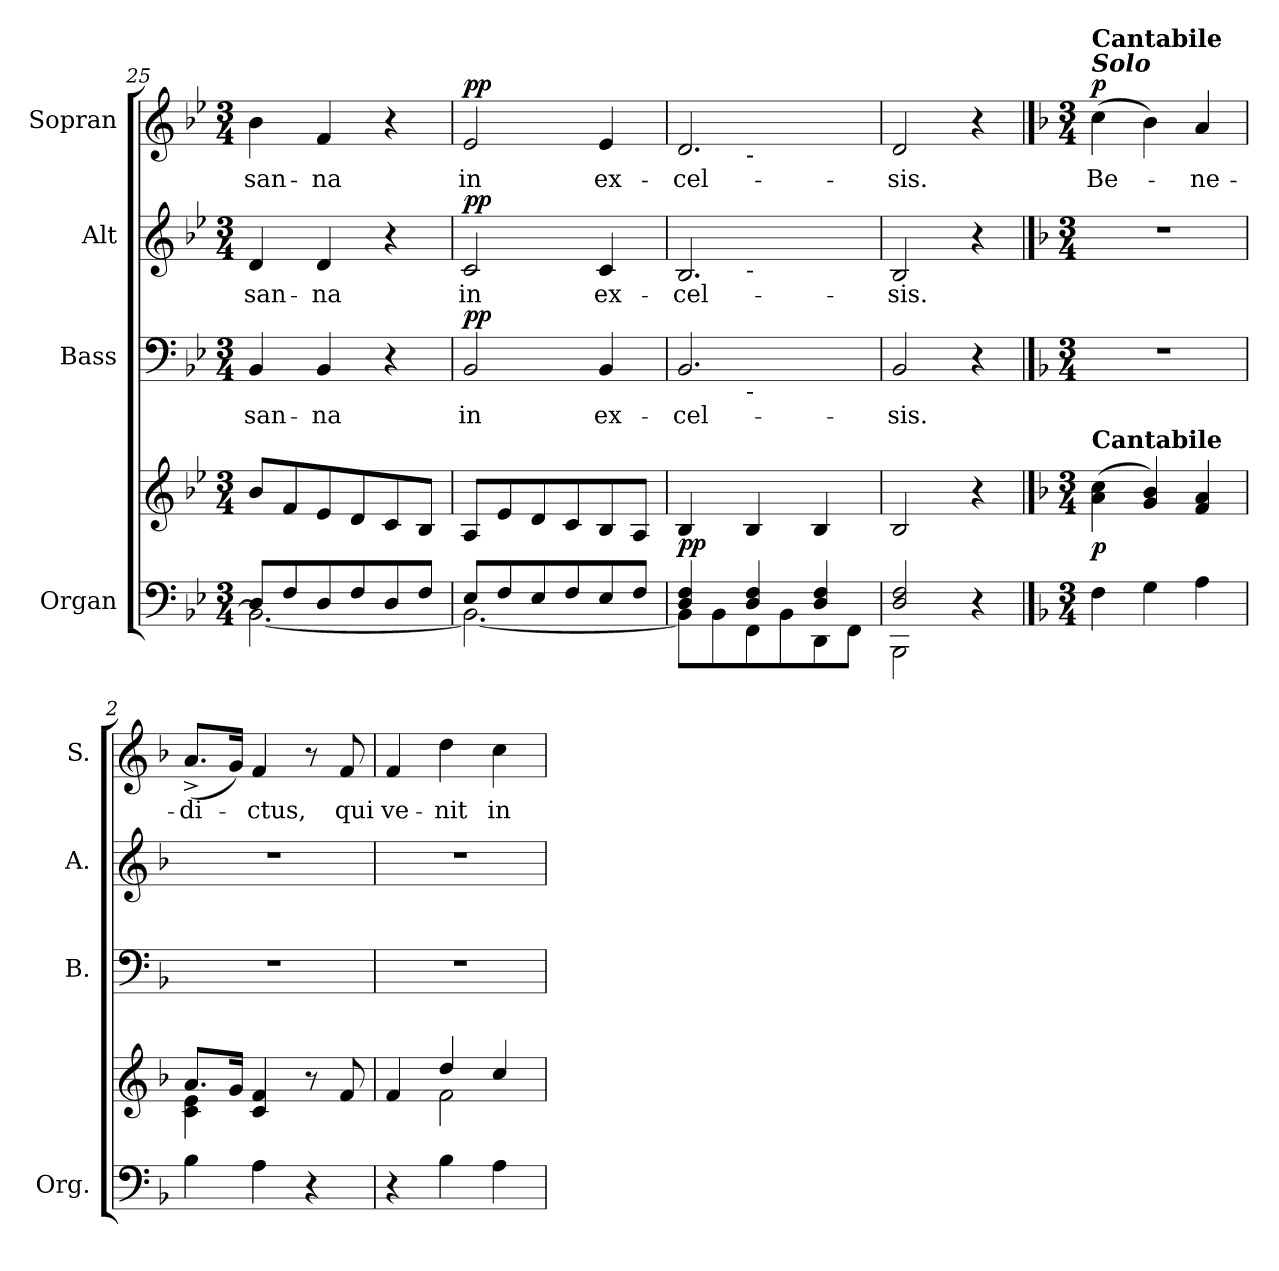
**kern	**kern	**dynam	**kern	**text	**dynam	**kern	**text	**dynam	**kern	**text	**dynam
*part4	*part4	*part4	*part3	*part3	*part3	*part2	*part2	*part2	*part1	*part1	*part1
*staff5	*staff4	*staff4/5	*staff3	*staff3	*staff3	*staff2	*staff2	*staff2	*staff1	*staff1	*staff1
*I"Organ	*	*	*I"Bass	*	*	*I"Alt	*	*	*I"Sopran	*	*
*I'Org.	*	*	*I'B.	*	*	*I'A.	*	*	*I'S.	*	*
*clefF4	*clefG2	*	*clefF4	*	*	*clefG2	*	*	*clefG2	*	*
*k[b-e-]	*k[b-e-]	*	*k[b-e-]	*	*	*k[b-e-]	*	*	*k[b-e-]	*	*
*B-:	*B-:	*	*B-:	*	*	*B-:	*	*	*B-:	*	*
*M3/4	*M3/4	*	*M3/4	*	*	*M3/4	*	*	*M3/4	*	*
=25	=25	=25	=25	=25	=25	=25	=25	=25	=25	=25	=25
*^	*	*	*	*	*	*	*	*	*	*	*
!	!	!	!	!	!LO:LY:b:color=#000000	!	!	!	!	!	!	!
!	!	!	!	!	!	!	!	!LO:LY:b:color=#000000	!	!	!	!
!	!	!	!	!	!	!	!	!	!	!	!LO:LY:b:color=#000000	!
8Di/L	2.BB-i\_<	8b-i/L	.	4BB-i/	-san-	.	4di/	-san-	.	4b-i\	-san-	.
8Fi/	.	8fi/	.	.	.	.	.	.	.	.	.	.
!	!	!	!	!	!LO:LY:b:color=#000000	!	!	!	!	!	!	!
!	!	!	!	!	!	!	!	!LO:LY:b:color=#000000	!	!	!	!
!	!	!	!	!	!	!	!	!	!	!	!LO:LY:b:color=#000000	!
8Di/	.	8e-i/	.	4BB-i/	-na	.	4di/	-na	.	4fi/	-na	.
8Fi/	.	8di/	.	.	.	.	.	.	.	.	.	.
8Di/	.	8ci/	.	4r	.	.	4r	.	.	4r	.	.
8Fi/J	.	8B-i/J	.	.	.	.	.	.	.	.	.	.
=26	=26	=26	=26	=26	=26	=26	=26	=26	=26	=26	=26	=26
!	!	!	!	!	!LO:LY:b:color=#000000	!	!	!	!	!	!	!
!	!	!	!	!	!	!	!	!LO:LY:b:color=#000000	!	!	!	!
!	!	!	!	!	!	!	!	!	!	!	!LO:LY:b:color=#000000	!
8E-i/L	2.BB-i\_<	8Ai/L	.	2BB-i/	in	pp	2ci/	in	pp	2e-i/	in	pp
8Fi/	.	8e-i/	.	.	.	.	.	.	.	.	.	.
8E-i/	.	8di/	.	.	.	.	.	.	.	.	.	.
8Fi/	.	8ci/	.	.	.	.	.	.	.	.	.	.
!	!	!	!	!	!LO:LY:b:color=#000000	!	!	!	!	!	!	!
!	!	!	!	!	!	!	!	!LO:LY:b:color=#000000	!	!	!	!
!	!	!	!	!	!	!	!	!	!	!	!LO:LY:b:color=#000000	!
8E-i/	.	8B-i/	.	4BB-i/	ex-	.	4ci/	ex-	.	4e-i/	ex-	.
8Fi/J	.	8Ai/J	.	.	.	.	.	.	.	.	.	.
=27	=27	=27	=27	=27	=27	=27	=27	=27	=27	=27	=27	=27
!	!	!	!	!	!LO:LY:b:color=#000000	!	!	!	!	!	!	!
!	!	!	!	!	!	!	!	!LO:LY:b:color=#000000	!	!	!	!
!	!	!	!	!	!	!	!	!	!	!	!LO:LY:b:color=#000000	!
*	*	*	*	*^	*	*	*^	*	*	*^	*	*
4Di/ 4Fi	8BB-i\L]	4B-i/	pp	2.BB-i/	4ryy	-cel-	.	2.B-i/	4ryy	-cel-	.	2.di/	4ryy	-cel-	.
.	8BB-i\	.	.	.	.	.	.	.	.	.	.	.	.	.	.
!	!	!	!	!	!	!	!	!	!	!	!	!	!LO:TX:b:t=-	!	!
!	!	!	!	!	!	!	!	!	!LO:TX:b:t=-	!	!	!	!	!	!
!	!	!	!	!	!LO:TX:b:t=-	!	!	!	!	!	!	!	!	!	!
4Di/ 4Fi	8FFi\	4B-i/	.	.	2ryy	.	.	.	2ryy	.	.	.	2ryy	.	.
.	8BB-i\	.	.	.	.	.	.	.	.	.	.	.	.	.	.
4Di/ 4Fi	8DDi\	4B-i/	.	.	.	.	.	.	.	.	.	.	.	.	.
.	8FFi\J	.	.	.	.	.	.	.	.	.	.	.	.	.	.
*	*	*	*	*v	*v	*	*	*	*	*	*	*v	*v	*	*
*	*	*	*	*	*	*	*v	*v	*	*	*	*	*
=28	=28	=28	=28	=28	=28	=28	=28	=28	=28	=28	=28	=28
*	*	*	*	*^	*	*	*^	*	*	*^	*	*
!	!	!	!	!	!	!LO:LY:b:color=#000000	!	!	!	!	!	!	!	!	!
*	*	*	*	*v	*v	*	*	*	*	*	*	*v	*v	*	*
*	*	*	*	*	*	*	*v	*v	*	*	*	*	*
*	*	*	*	*^	*	*	*^	*	*	*^	*	*
!	!	!	!	!	!	!	!	!	!	!LO:LY:b:color=#000000	!	!	!	!	!
*	*	*	*	*v	*v	*	*	*	*	*	*	*v	*v	*	*
*	*	*	*	*	*	*	*v	*v	*	*	*	*	*
*	*	*	*	*^	*	*	*^	*	*	*^	*	*
!	!	!	!	!	!	!	!	!	!	!	!	!	!	!LO:LY:b:color=#000000	!
*	*	*	*	*v	*v	*	*	*	*	*	*	*v	*v	*	*
*	*	*	*	*	*	*	*v	*v	*	*	*	*	*
2Di/ 2Fi	2BBB-i\	2B-i/	.	2BB-i/	-sis.	.	2B-i/	-sis.	.	2di/	-sis.	.
4r	4ryy	4r	.	4r	.	.	4r	.	.	4r	.	.
*v	*v	*	*	*	*	*	*	*	*	*	*	*
!!LO:PB:g=z
==1	==1	==1	==1	==1	==1	==1	==1	==1	==1	==1	==1
*k[b-]	*k[b-]	*	*k[b-]	*	*	*k[b-]	*	*	*k[b-]	*	*
*F:	*F:	*	*F:	*	*	*F:	*	*	*F:	*	*
*M3/4	*M3/4	*	*M3/4	*	*	*M3/4	*	*	*M3/4	*	*
*^	*	*	*	*	*	*	*	*	*	*	*
!	!	!	!	!LO:N:vis=1	!	!	!LO:N:vis=1	!	!	!	!	!
*v	*v	*	*	*	*	*	*	*	*	*	*	*
*^	*	*	*	*	*	*	*	*	*	*	*
!	!	!	!	!	!	!	!	!	!	!LO:TX:a:Bi:t=Solo	!	!
!	!	!	!	!	!	!	!	!	!	!LO:TX:a:B:t=Cantabile	!	!
!	!	!LO:TX:a:B:t=Cantabile	!	!	!	!	!	!	!	!	!	!
!	!	!	!	!	!	!	!	!	!	!	!LO:LY:b:color=#000000	!
*v	*v	*	*	*	*	*	*	*	*	*	*	*
4Fi\	(4ai\ 4cci	p	2.r	.	.	2.r	.	.	(4cci\	Be-	p
4Gi\	4gi/ 4b-i)	.	.	.	.	.	.	.	4b-i\)	.	.
!	!	!	!	!	!	!	!	!	!	!LO:LY:b:color=#000000	!
4Ai\	4fi/ 4ai	.	.	.	.	.	.	.	4ai/	-ne-	.
=2	=2	=2	=2	=2	=2	=2	=2	=2	=2	=2	=2
*	*^	*	*	*	*	*	*	*	*	*	*
!	!	!	!	!LO:N:vis=1	!	!	!LO:N:vis=1	!	!	!	!	!
!	!	!	!	!	!	!	!	!	!	!	!LO:LY:b:color=#000000	!
4B-i\	8.ai/L	4ci\ 4ei	.	2.r	.	.	2.r	.	.	(8.a^i/L	-di-	.
.	16gi/Jk	.	.	.	.	.	.	.	.	16gi/Jk)	.	.
!	!	!	!	!	!	!	!	!	!	!	!LO:LY:b:color=#000000	!
4Ai\	4ci/ 4fi	2ryy	.	.	.	.	.	.	.	4fi/	-ctus,	.
4r	8r	.	.	.	.	.	.	.	.	8r	.	.
!	!	!	!	!	!	!	!	!	!	!	!LO:LY:b:color=#000000	!
.	8fi/	.	.	.	.	.	.	.	.	8fi/	qui	.
=3	=3	=3	=3	=3	=3	=3	=3	=3	=3	=3	=3	=3
!	!	!	!	!LO:N:vis=1	!	!	!LO:N:vis=1	!	!	!	!	!
!	!	!	!	!	!	!	!	!	!	!	!LO:LY:b:color=#000000	!
4r	4fi/	4ryy	.	2.r	.	.	2.r	.	.	4fi/	ve-	.
!	!	!	!	!	!	!	!	!	!	!	!LO:LY:b:color=#000000	!
4B-i\	4ddi/	2fi\	.	.	.	.	.	.	.	4ddi\	-nit	.
!	!	!	!	!	!	!	!	!	!	!	!LO:LY:b:color=#000000	!
4Ai\	4cci/	.	.	.	.	.	.	.	.	4cci\	in	.
*	*v	*v	*	*	*	*	*	*	*	*	*	*
=	=	=	=	=	=	=	=	=	=	=	=
*-	*-	*-	*-	*-	*-	*-	*-	*-	*-	*-	*-
